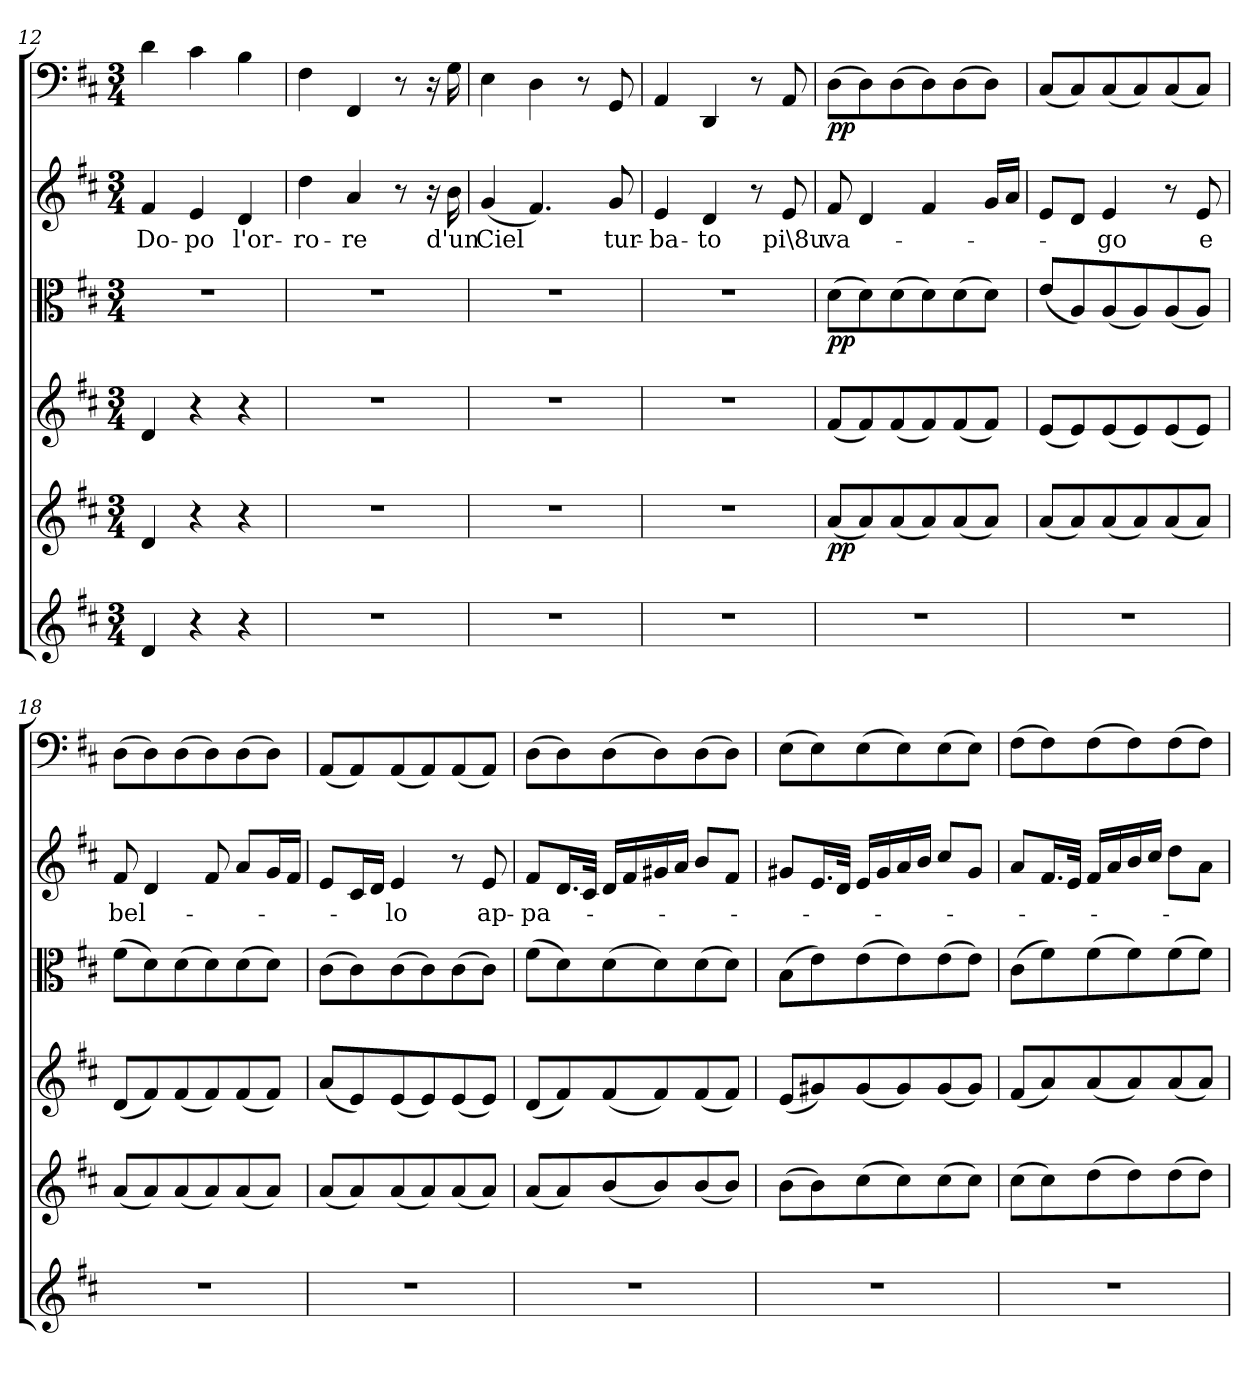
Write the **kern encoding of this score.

**kern	**kern	**dynam	**kern	**kern	**dynam	**kern	**text	**kern	**dynam
*part6	*part5	*part5	*part4	*part3	*part3	*part2	*part2	*part1	*part1
*staff6	*staff5	*staff5	*staff4	*staff3	*staff3	*staff2	*staff2	*staff1	*staff1
*clefG2	*clefG2	*	*clefG2	*clefC3	*	*clefG2	*	*clefF4	*
*k[f#c#]	*k[f#c#]	*	*k[f#c#]	*k[f#c#]	*	*k[f#c#]	*	*k[f#c#]	*
*D:	*D:	*	*D:	*D:	*	*D:	*	*D:	*
*M3/4	*M3/4	*	*M3/4	*M3/4	*	*M3/4	*	*M3/4	*
=12	=12	=12	=12	=12	=12	=12	=12	=12	=12
4d/	4d/	.	4d/	2.r	.	4f#/	Do-	4d\	.
4r	4r	.	4r	.	.	4e/	-po	4c#\	.
4r	4r	.	4r	.	.	4d/	l'or-	4B\	.
=13	=13	=13	=13	=13	=13	=13	=13	=13	=13
2.r	2.r	.	2.r	2.r	.	4dd\	-ro-	4F#\	.
.	.	.	.	.	.	4a/	-re	4FF#/	.
.	.	.	.	.	.	8r	.	8r	.
.	.	.	.	.	.	16r	.	16r	.
.	.	.	.	.	.	16b\	d'un	16G\	.
=14	=14	=14	=14	=14	=14	=14	=14	=14	=14
2.r	2.r	.	2.r	2.r	.	(4g/	Ciel	4E\	.
.	.	.	.	.	.	4.f#/)	.	4D\	.
.	.	.	.	.	.	.	.	8r	.
.	.	.	.	.	.	8g/	tur-	8GG/	.
=15	=15	=15	=15	=15	=15	=15	=15	=15	=15
2.r	2.r	.	2.r	2.r	.	4e/	-ba-	4AA/	.
.	.	.	.	.	.	4d/	-to	4DD/	.
.	.	.	.	.	.	8r	.	8r	.
.	.	.	.	.	.	8e/	pi\8u	8AA/	.
=16	=16	=16	=16	=16	=16	=16	=16	=16	=16
2.r	(8a/L	pp	(8f#/L	(8d\L	pp	8f#/	va-	(8D\L	pp
.	8a/)	.	8f#/)	8d\)	.	4d/	.	8D\)	.
.	(8a/	.	(8f#/	(8d\	.	.	.	(8D\	.
.	8a/)	.	8f#/)	8d\)	.	4f#/	.	8D\)	.
.	(8a/	.	(8f#/	(8d\	.	.	.	(8D\	.
.	8a/J)	.	8f#/J)	8d\J)	.	16g/LL	.	8D\J)	.
.	.	.	.	.	.	16a/JJ	.	.	.
=17	=17	=17	=17	=17	=17	=17	=17	=17	=17
2.r	(8a/L	.	(8e/L	(8e/L	.	8e/L	.	(8C#/L	.
.	8a/)	.	8e/)	8A/)	.	8d/J	.	8C#/)	.
.	(8a/	.	(8e/	(8A/	.	4e/	-go	(8C#/	.
.	8a/)	.	8e/)	8A/)	.	.	.	8C#/)	.
.	(8a/	.	(8e/	(8A/	.	8r	.	(8C#/	.
.	8a/J)	.	8e/J)	8A/J)	.	8e/	e	8C#/J)	.
=18	=18	=18	=18	=18	=18	=18	=18	=18	=18
2.r	(8a/L	.	(8d/L	(8f#\L	.	8f#/	bel-	(8D\L	.
.	8a/)	.	8f#/)	8d\)	.	4d/	.	8D\)	.
.	(8a/	.	(8f#/	(8d\	.	.	.	(8D\	.
.	8a/)	.	8f#/)	8d\)	.	8f#/	.	8D\)	.
.	(8a/	.	(8f#/	(8d\	.	8a/L	.	(8D\	.
.	8a/J)	.	8f#/J)	8d\J)	.	16g/L	.	8D\J)	.
.	.	.	.	.	.	16f#/JJ	.	.	.
=19	=19	=19	=19	=19	=19	=19	=19	=19	=19
2.r	(8a/L	.	(8a/L	(8c#\L	.	8e/L	.	(8AA/L	.
.	8a/)	.	8e/)	8c#\)	.	16c#/L	.	8AA/)	.
.	.	.	.	.	.	16d/JJ	.	.	.
.	(8a/	.	(8e/	(8c#\	.	4e/	-lo	(8AA/	.
.	8a/)	.	8e/)	8c#\)	.	.	.	8AA/)	.
.	(8a/	.	(8e/	(8c#\	.	8r	.	(8AA/	.
.	8a/J)	.	8e/J)	8c#\J)	.	8e/	ap-	8AA/J)	.
=20	=20	=20	=20	=20	=20	=20	=20	=20	=20
2.r	(8a/L	.	(8d/L	(8f#\L	.	8f#/L	-pa-	(8D\L	.
.	8a/)	.	8f#/)	8d\)	.	16.d/L	.	8D\)	.
.	.	.	.	.	.	32c#/JJk	.	.	.
.	(8b/	.	(8f#/	(8d\	.	16d/LL	.	(8D\	.
.	.	.	.	.	.	16f#/	.	.	.
.	8b/)	.	8f#/)	8d\)	.	16g#X/	.	8D\)	.
.	.	.	.	.	.	16a/JJ	.	.	.
.	(8b/	.	(8f#/	(8d\	.	8b/L	.	(8D\	.
.	8b/J)	.	8f#/J)	8d\J)	.	8f#/J	.	8D\J)	.
=21	=21	=21	=21	=21	=21	=21	=21	=21	=21
2.r	(8b\L	.	(8e/L	(8B\L	.	8g#X/L	.	(8E\L	.
.	8b\)	.	8g#X/)	8e\)	.	16.e/L	.	8E\)	.
.	.	.	.	.	.	32d/JJk	.	.	.
.	(8cc#\	.	(8g#/	(8e\	.	16e/LL	.	(8E\	.
.	.	.	.	.	.	16g#/	.	.	.
.	8cc#\)	.	8g#/)	8e\)	.	16a/	.	8E\)	.
.	.	.	.	.	.	16b/JJ	.	.	.
.	(8cc#\	.	(8g#/	(8e\	.	8cc#/L	.	(8E\	.
.	8cc#\J)	.	8g#/J)	8e\J)	.	8g#/J	.	8E\J)	.
=22	=22	=22	=22	=22	=22	=22	=22	=22	=22
2.r	(8cc#\L	.	(8f#/L	(8c#\L	.	8a/L	.	(8F#\L	.
.	8cc#\)	.	8a/)	8f#\)	.	16.f#/L	.	8F#\)	.
.	.	.	.	.	.	32e/JJk	.	.	.
.	(8dd\	.	(8a/	(8f#\	.	16f#/LL	.	(8F#\	.
.	.	.	.	.	.	16a/	.	.	.
.	8dd\)	.	8a/)	8f#\)	.	16b/	.	8F#\)	.
.	.	.	.	.	.	16cc#/JJ	.	.	.
.	(8dd\	.	(8a/	(8f#\	.	8dd\L	.	(8F#\	.
.	8dd\J)	.	8a/J)	8f#\J)	.	8a\J	.	8F#\J)	.
=	=	=	=	=	=	=	=	=	=
*-	*-	*-	*-	*-	*-	*-	*-	*-	*-
